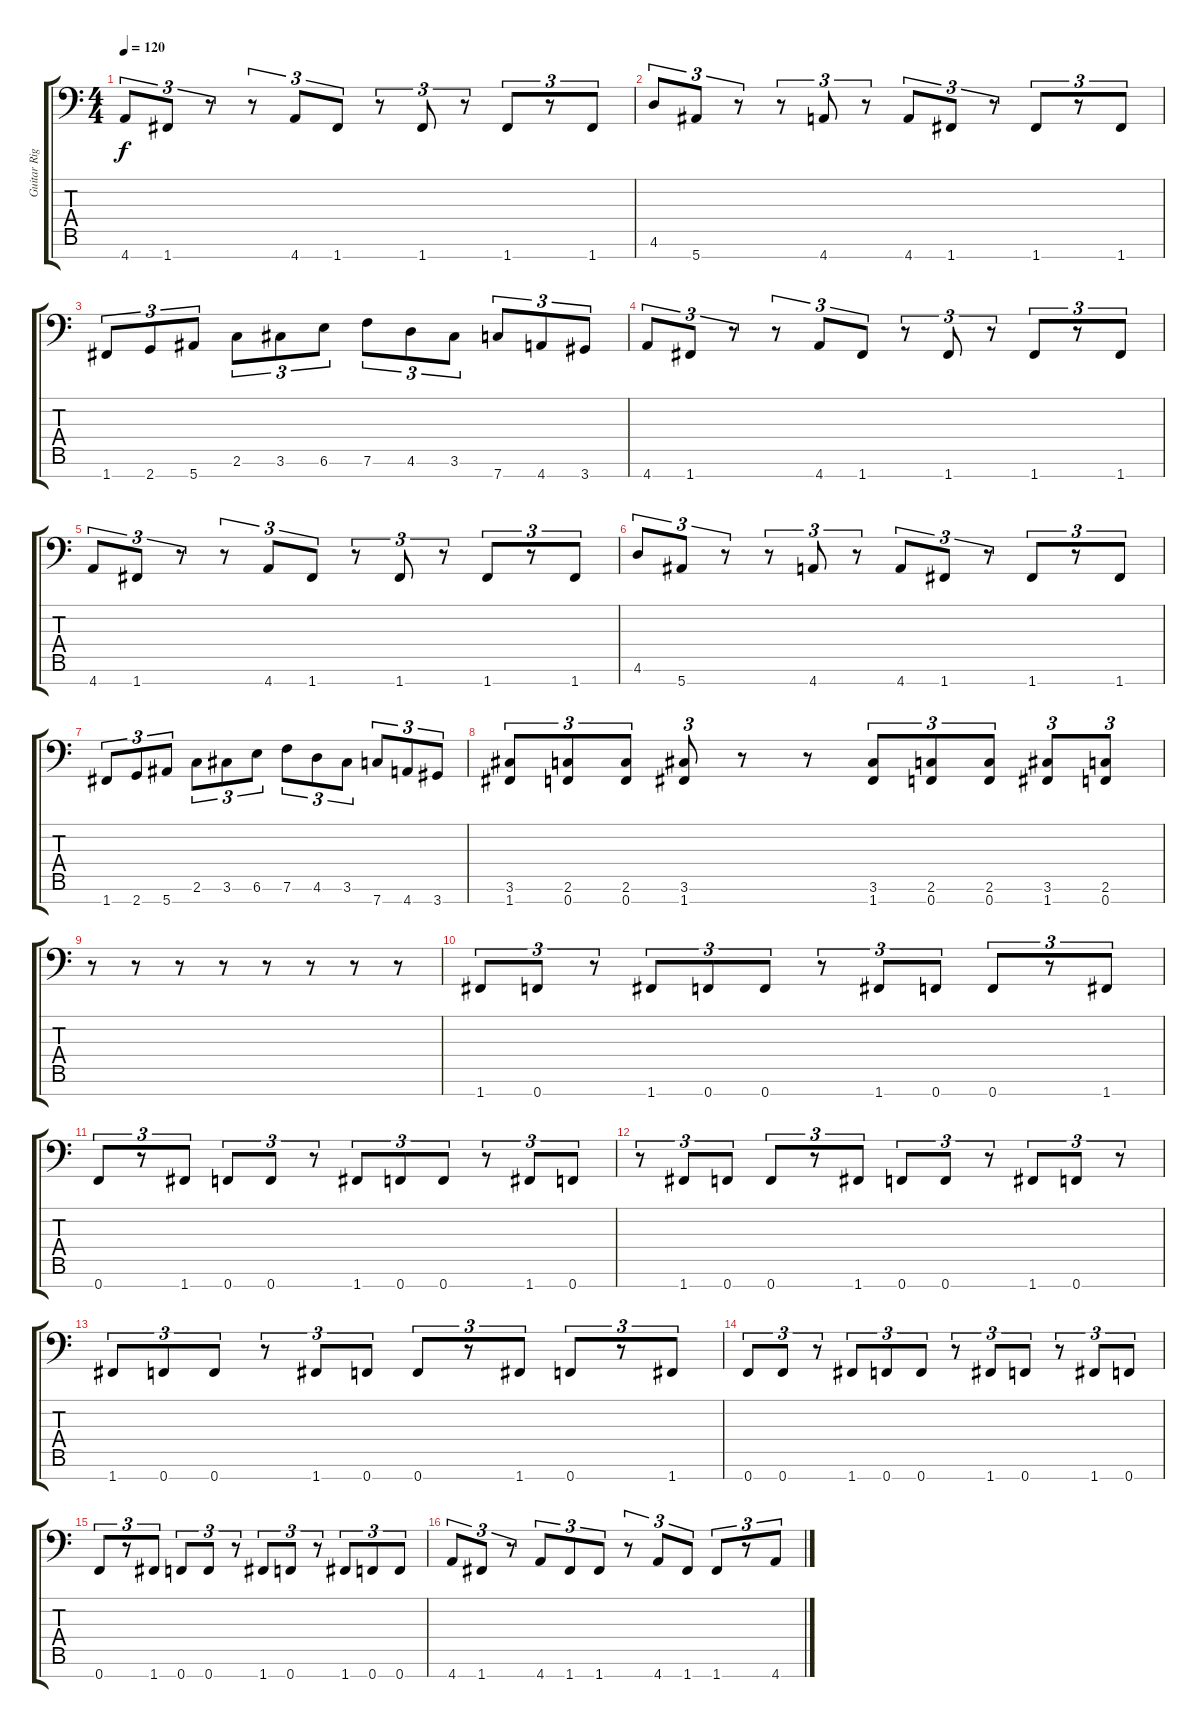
\track ("Guitar Right" "Guitar Rig") {instrument overdrivenguitar}
\staff {score tabs}
\tuning (Bb3 F3 Db3 Ab2 Eb2 Bb1 F1) {hide}
\ts (4 4)
\tempo 120
\clef f4
\ks c
4.7.8{tu (3 2) dy f} 1.7.8{tu (3 2)} r.8{tu (3 2)} r.8{tu (3 2)} 4.7.8{tu (3 2)} 1.7.8{tu (3 2)} r.8{tu (3 2)} 1.7.8{tu (3 2)} r.8{tu (3 2)} 1.7.8{tu (3 2)} r.8{tu (3 2)} 1.7.8{tu (3 2)} |
4.6.8{tu (3 2)} 5.7.8{tu (3 2)} r.8{tu (3 2)} r.8{tu (3 2)} 4.7.8{tu (3 2)} r.8{tu (3 2)} 4.7.8{tu (3 2)} 1.7.8{tu (3 2)} r.8{tu (3 2)} 1.7.8{tu (3 2)} r.8{tu (3 2)} 1.7.8{tu (3 2)} |
1.7.8{tu (3 2)} 2.7.8{tu (3 2)} 5.7.8{tu (3 2)} 2.6.8{tu (3 2)} 3.6.8{tu (3 2)} 6.6.8{tu (3 2)} 7.6.8{tu (3 2)} 4.6.8{tu (3 2)} 3.6.8{tu (3 2)} 7.7.8{tu (3 2)} 4.7.8{tu (3 2)} 3.7.8{tu (3 2)} |
4.7.8{tu (3 2)} 1.7.8{tu (3 2)} r.8{tu (3 2)} r.8{tu (3 2)} 4.7.8{tu (3 2)} 1.7.8{tu (3 2)} r.8{tu (3 2)} 1.7.8{tu (3 2)} r.8{tu (3 2)} 1.7.8{tu (3 2)} r.8{tu (3 2)} 1.7.8{tu (3 2)} |
4.7.8{tu (3 2)} 1.7.8{tu (3 2)} r.8{tu (3 2)} r.8{tu (3 2)} 4.7.8{tu (3 2)} 1.7.8{tu (3 2)} r.8{tu (3 2)} 1.7.8{tu (3 2)} r.8{tu (3 2)} 1.7.8{tu (3 2)} r.8{tu (3 2)} 1.7.8{tu (3 2)} |
4.6.8{tu (3 2)} 5.7.8{tu (3 2)} r.8{tu (3 2)} r.8{tu (3 2)} 4.7.8{tu (3 2)} r.8{tu (3 2)} 4.7.8{tu (3 2)} 1.7.8{tu (3 2)} r.8{tu (3 2)} 1.7.8{tu (3 2)} r.8{tu (3 2)} 1.7.8{tu (3 2)} |
1.7.8{tu (3 2)} 2.7.8{tu (3 2)} 5.7.8{tu (3 2)} 2.6.8{tu (3 2)} 3.6.8{tu (3 2)} 6.6.8{tu (3 2)} 7.6.8{tu (3 2)} 4.6.8{tu (3 2)} 3.6.8{tu (3 2)} 7.7.8{tu (3 2)} 4.7.8{tu (3 2)} 3.7.8{tu (3 2)} |
(3.6 1.7).8{tu (3 2)} (2.6 0.7).8{tu (3 2)} (2.6 0.7).8{tu (3 2)} (3.6 1.7).8{tu (3 2)} r.8 r.8 (3.6 1.7).8{tu (3 2)} (2.6 0.7).8{tu (3 2)} (2.6 0.7).8{tu (3 2)} (3.6 1.7).8{tu (3 2)} (2.6 0.7).8{tu (3 2)} |
r.8 r.8 r.8 r.8 r.8 r.8 r.8 r.8 |
1.7.8{tu (3 2)} 0.7.8{tu (3 2)} r.8{tu (3 2)} 1.7.8{tu (3 2)} 0.7.8{tu (3 2)} 0.7.8{tu (3 2)} r.8{tu (3 2)} 1.7.8{tu (3 2)} 0.7.8{tu (3 2)} 0.7.8{tu (3 2)} r.8{tu (3 2)} 1.7.8{tu (3 2)} |
0.7.8{tu (3 2)} r.8{tu (3 2)} 1.7.8{tu (3 2)} 0.7.8{tu (3 2)} 0.7.8{tu (3 2)} r.8{tu (3 2)} 1.7.8{tu (3 2)} 0.7.8{tu (3 2)} 0.7.8{tu (3 2)} r.8{tu (3 2)} 1.7.8{tu (3 2)} 0.7.8{tu (3 2)} |
r.8{tu (3 2)} 1.7.8{tu (3 2)} 0.7.8{tu (3 2)} 0.7.8{tu (3 2)} r.8{tu (3 2)} 1.7.8{tu (3 2)} 0.7.8{tu (3 2)} 0.7.8{tu (3 2)} r.8{tu (3 2)} 1.7.8{tu (3 2)} 0.7.8{tu (3 2)} r.8{tu (3 2)} |
1.7.8{tu (3 2)} 0.7.8{tu (3 2)} 0.7.8{tu (3 2)} r.8{tu (3 2)} 1.7.8{tu (3 2)} 0.7.8{tu (3 2)} 0.7.8{tu (3 2)} r.8{tu (3 2)} 1.7.8{tu (3 2)} 0.7.8{tu (3 2)} r.8{tu (3 2)} 1.7.8{tu (3 2)} |
0.7.8{tu (3 2)} 0.7.8{tu (3 2)} r.8{tu (3 2)} 1.7.8{tu (3 2)} 0.7.8{tu (3 2)} 0.7.8{tu (3 2)} r.8{tu (3 2)} 1.7.8{tu (3 2)} 0.7.8{tu (3 2)} r.8{tu (3 2)} 1.7.8{tu (3 2)} 0.7.8{tu (3 2)} |
0.7.8{tu (3 2)} r.8{tu (3 2)} 1.7.8{tu (3 2)} 0.7.8{tu (3 2)} 0.7.8{tu (3 2)} r.8{tu (3 2)} 1.7.8{tu (3 2)} 0.7.8{tu (3 2)} r.8{tu (3 2)} 1.7.8{tu (3 2)} 0.7.8{tu (3 2)} 0.7.8{tu (3 2)} |
4.7.8{tu (3 2)} 1.7.8{tu (3 2)} r.8{tu (3 2)} 4.7.8{tu (3 2)} 1.7.8{tu (3 2)} 1.7.8{tu (3 2)} r.8{tu (3 2)} 4.7.8{tu (3 2)} 1.7.8{tu (3 2)} 1.7.8{tu (3 2)} r.8{tu (3 2)} 4.7.8{tu (3 2)}
